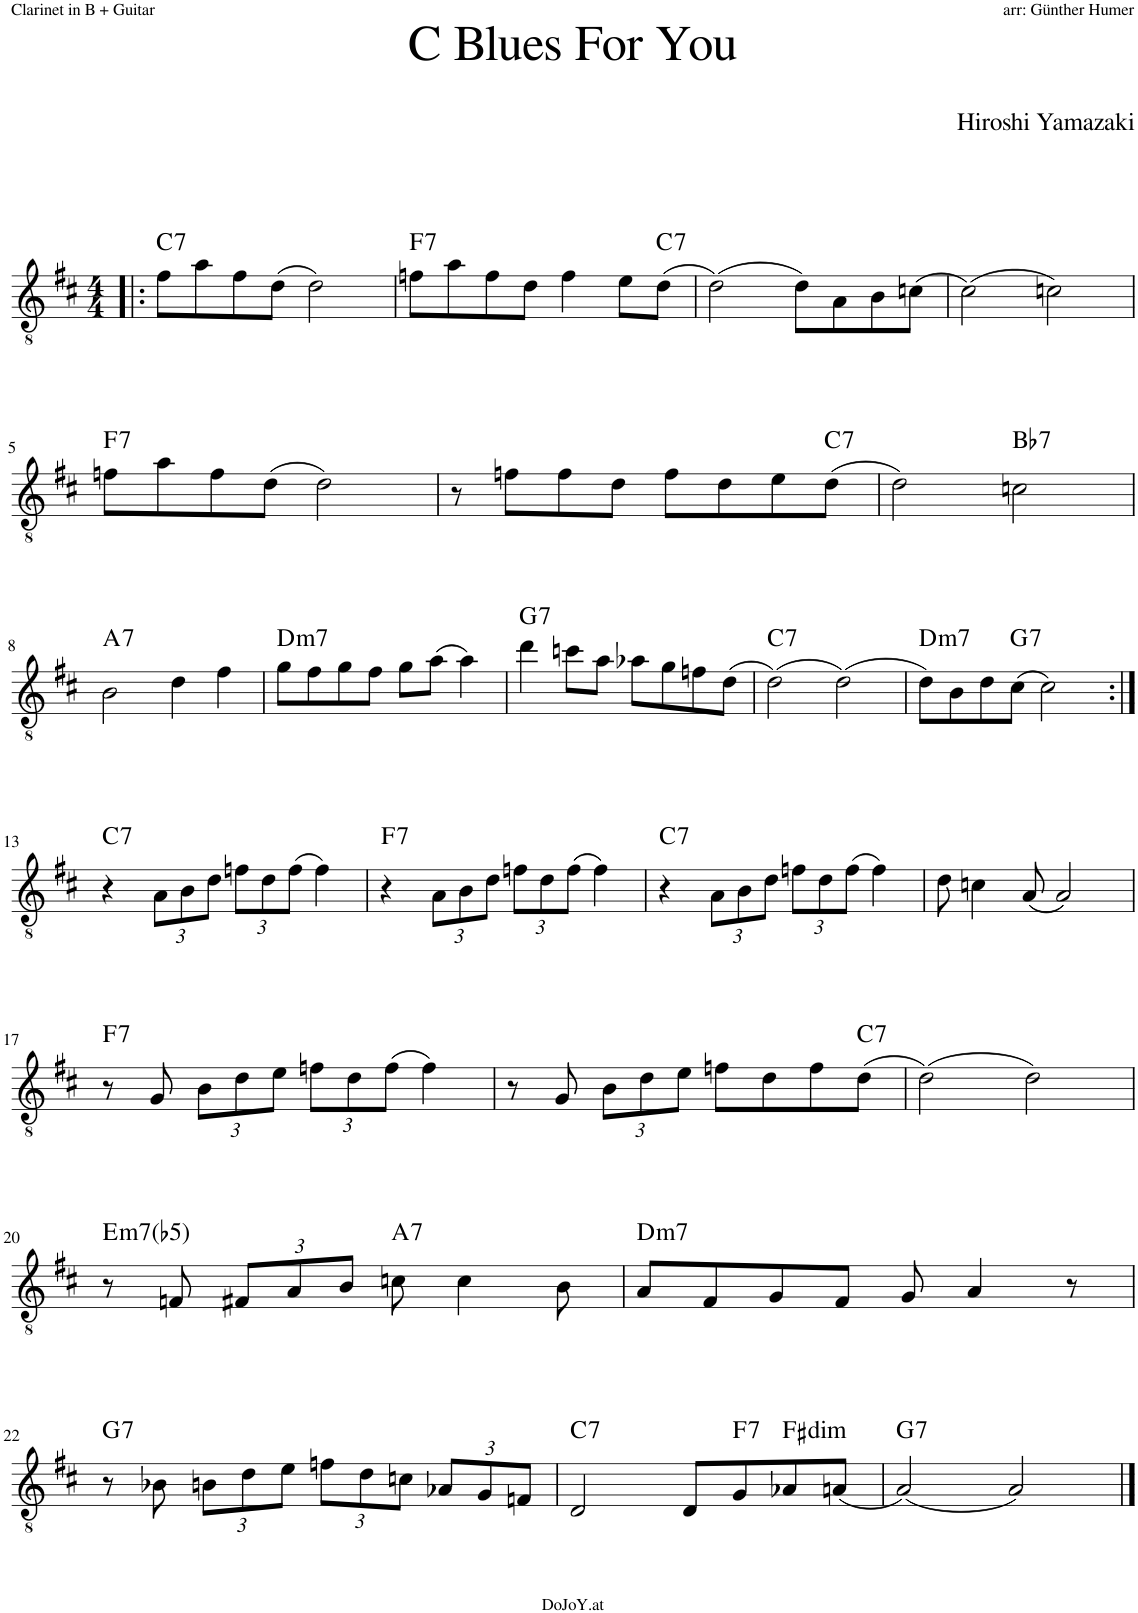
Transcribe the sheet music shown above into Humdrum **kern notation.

**kern	**harte
*part1	*part1
*staff1	*
*I"Classical Guitar	*
*I'Guit.	*
*clefGv2	*
*k[f#c#]	*
*M4/4	*
=1!|:	=1!|:
!	!LO:H:kt=7
8f#\L	C:7
8a\	.
8f#\	.
(8d\J	.
2d\)	.
=2	=2
!	!LO:H:kt=7
8fn\L	F:7
8a\	.
8f\	.
8d\J	.
4f\	.
8e\L	.
!	!LO:H:kt=7
(8d\J	C:7
=3	=3
(2d\)	.
8d\L)	.
8A\	.
8B\	.
(8cn\J	.
=4	=4
(2c#\)	.
2cn\)	.
!!LO:LB:g=z
=5	=5
!	!LO:H:kt=7
8fn\L	F:7
8a\	.
8f\	.
(8d\J	.
2d\)	.
=6	=6
8r	.
8fn\L	.
8f\	.
8d\J	.
8f\L	.
8d\	.
8e\	.
!	!LO:H:kt=7
(8d\J	C:7
=7	=7
2d\)	.
!	!LO:H:kt=7
2cn\	Bb:7
!!LO:LB:g=z
=8	=8
!	!LO:H:kt=7
2B\	A:7
4d\	.
4f#\	.
=9	=9
!	!LO:H:kt=m7
8g\L	D:min7
8f#\	.
8g\	.
8f#\J	.
8g\L	.
(8a\J	.
4a\)	.
=10	=10
!	!LO:H:kt=7
4dd\	G:7
8ccn\L	.
8a\J	.
8a-X\L	.
8g\	.
8fn\	.
(8d\J	.
=11	=11
!	!LO:H:kt=7
(2d\)	C:7
(2d\)	.
=12	=12
!	!LO:H:kt=m7
8d\L)	D:min7
8B\	.
8d\	.
!	!LO:H:kt=7
(8c#\J	G:7
2c#\)	.
!!LO:LB:g=z
=13:|!	=13:|!
!	!LO:H:kt=7
4r	C:7
*Xbrackettup	*
12A\L	.
12B\	.
12d\J	.
12fn\L	.
12d\	.
(12f\J	.
4f\)	.
=14	=14
!	!LO:H:kt=7
4r	F:7
12A\L	.
12B\	.
12d\J	.
12fn\L	.
12d\	.
(12f\J	.
4f\)	.
=15	=15
!	!LO:H:kt=7
4r	C:7
12A\L	.
12B\	.
12d\J	.
12fn\L	.
12d\	.
(12f\J	.
4f\)	.
=16	=16
8d\	.
4cn\	.
(8A/	.
2A/)	.
!!LO:LB:g=z
=17	=17
!	!LO:H:kt=7
8r	F:7
8G/	.
12B\L	.
12d\	.
12e\J	.
12fn\L	.
12d\	.
(12f\J	.
4f\)	.
=18	=18
8r	.
8G/	.
12B\L	.
12d\	.
12e\J	.
8fn\L	.
8d\	.
8f\	.
!	!LO:H:kt=7
(8d\J	C:7
=19	=19
(2d\)	.
2d\)	.
!!LO:LB:g=z
=20	=20
!	!LO:H:kt=m7(b5)
8r	E:hdim7
8Fn/	.
12F#X/L	.
12A/	.
12B/J	.
!	!LO:H:kt=7
8cn\	A:7
4c\	.
8B\	.
=21	=21
!	!LO:H:kt=m7
8A/L	D:min7
8F#/	.
8G/	.
8F#/J	.
8G/	.
4A/	.
8r	.
!!LO:LB:g=z
=22	=22
!	!LO:H:kt=7
8r	G:7
8B-X\	.
12Bn\L	.
12d\	.
12e\J	.
12fn\L	.
12d\	.
12cn\J	.
12A-X/L	.
12G/	.
12Fn/J	.
=23	=23
!	!LO:H:kt=7
2D/	C:7
8D/L	.
!	!LO:H:kt=7
8G/	F:7
!	!LO:H:kt=dim
8A-X/	F#:dim
(8An/J	.
=24	=24
!	!LO:H:kt=7
(2A/)	G:7
2A/)	.
==	==
*-	*-
